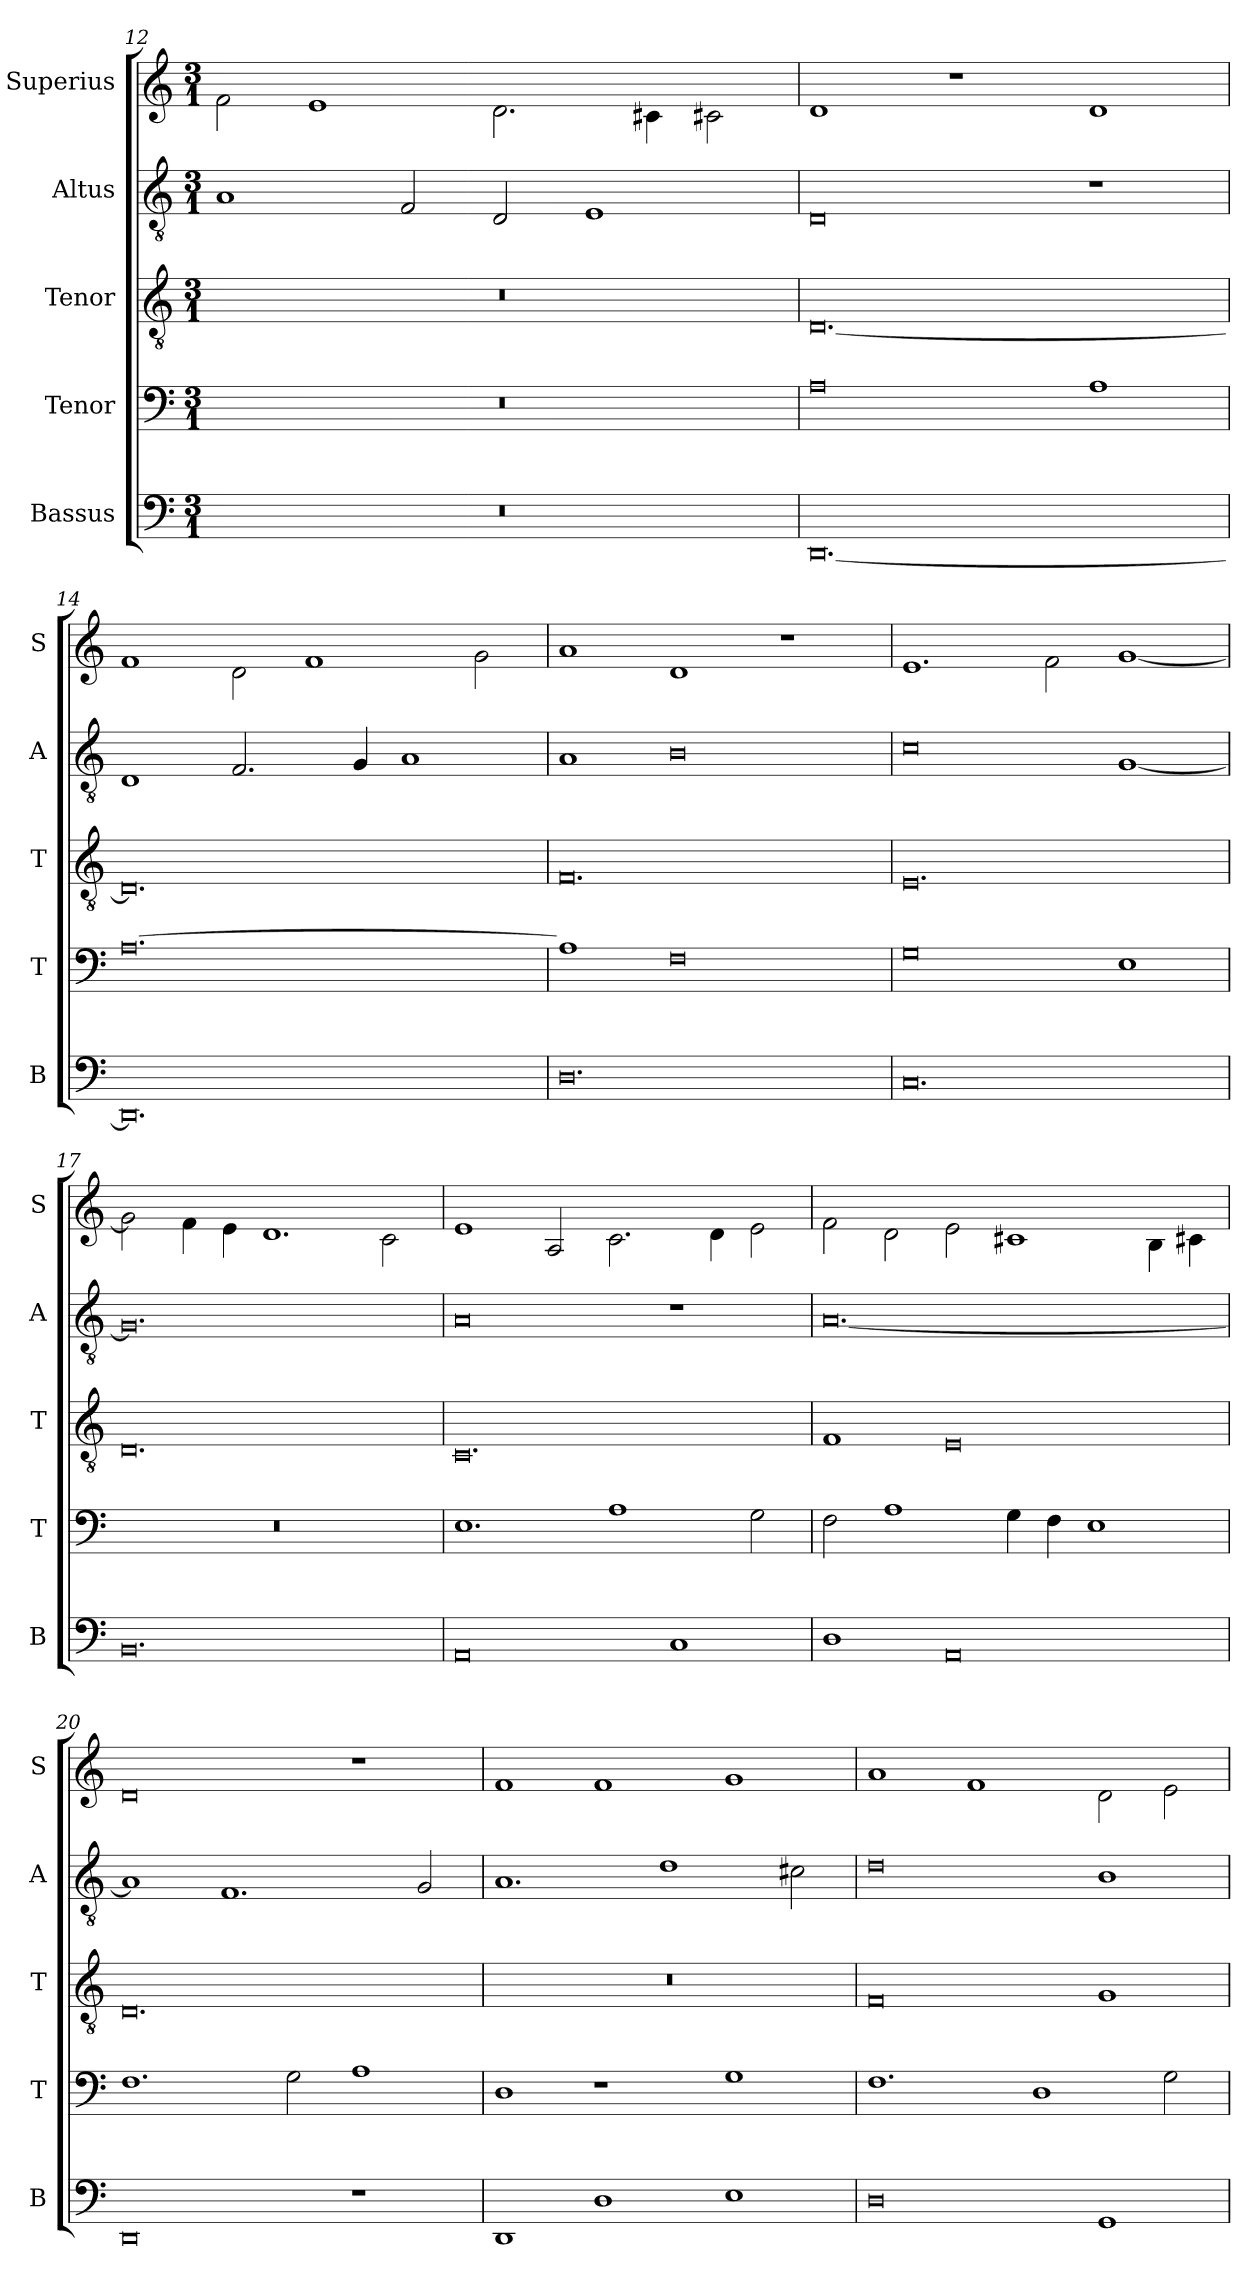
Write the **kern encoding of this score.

**kern	**kern	**kern	**kern	**kern
*part5	*part4	*part3	*part2	*part1
*staff5	*staff4	*staff3	*staff2	*staff1
*I"Bassus	*I"Tenor	*I"Tenor	*I"Altus	*I"Superius
*I'B	*I'T	*I'T	*I'A	*I'S
*clefF4	*clefF4	*clefGv2	*clefGv2	*clefG2
*k[]	*k[]	*k[]	*k[]	*k[]
*M3/1	*M3/1	*M3/1	*M3/1	*M3/1
=12	=12	=12	=12	=12
0.r	0.r	0.r	1A	2f\
.	.	.	.	1e
.	.	.	2F/	.
.	.	.	2D/	2.d\
.	.	.	1E	.
.	.	.	.	4c#X\
.	.	.	.	2c#X\
=13	=13	=13	=13	=13
[0.DD	0A	[0.D	0D	1d
.	.	.	.	1r
.	1A	.	1r	1d
=14	=14	=14	=14	=14
0.DD]	[0.A	0.D]	1D	1f
.	.	.	2.F/	2d\
.	.	.	.	1f
.	.	.	4G/	.
.	.	.	1A	.
.	.	.	.	2g\
=15	=15	=15	=15	=15
0.D	1A]	0.F	1A	1a
.	0F	.	0B	1d
.	.	.	.	1r
=16	=16	=16	=16	=16
0.C	0G	0.E	0c	1.e
.	.	.	.	2f\
.	1E	.	[1G	[1g
=17	=17	=17	=17	=17
0.BB	0.r	0.D	0.G]	2g\]
.	.	.	.	4f\
.	.	.	.	4e\
.	.	.	.	1.d
.	.	.	.	2c\
=18	=18	=18	=18	=18
0AA	1.E	0.C	0A	1e
.	.	.	.	2A/
.	1A	.	.	2.c\
1C	.	.	1r	.
.	.	.	.	4d\
.	2G\	.	.	2e\
=19	=19	=19	=19	=19
1D	2F\	1F	[0.A	2f\
.	1A	.	.	2d\
0AA	.	0E	.	2e\
.	4G\	.	.	1c#X
.	4F\	.	.	.
.	1E	.	.	.
.	.	.	.	4B\
.	.	.	.	4c#X\
=20	=20	=20	=20	=20
0DD	1.F	0.D	1A]	0d
.	.	.	1.F	.
.	2G\	.	.	.
1r	1A	.	.	1r
.	.	.	2G/	.
=21	=21	=21	=21	=21
1DD	1D	0.r	1.A	1f
1D	1r	.	.	1f
.	.	.	1d	.
1E	1G	.	.	1g
.	.	.	2c#X\	.
=22	=22	=22	=22	=22
0D	1.F	0F	0d	1a
.	.	.	.	1f
.	1D	.	.	.
1GG	.	1G	1B	2d\
.	2G\	.	.	2e\
=	=	=	=	=
*-	*-	*-	*-	*-
